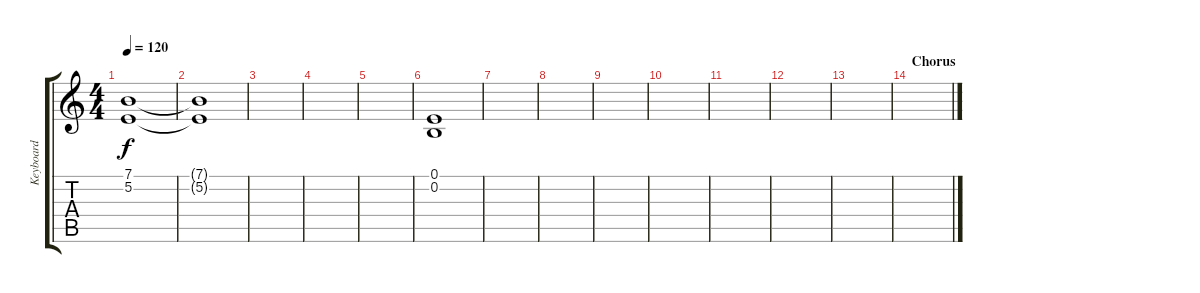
\track ("Keyboard" "Keyboard") {instrument synthstrings1}
\staff {score tabs}
\tuning (E4 B3 G3 D3 A2 E2) {hide}
\ts (4 4)
\tempo 120
\clef g2
\ks c
(7.1{t} 5.2{t}).1{dy f} |
(7.1{t} 5.2{t}).1 |
|
|
|
(0.1 0.2).1 |
|
|
|
|
|
|
|
\section ("" "Chorus")
